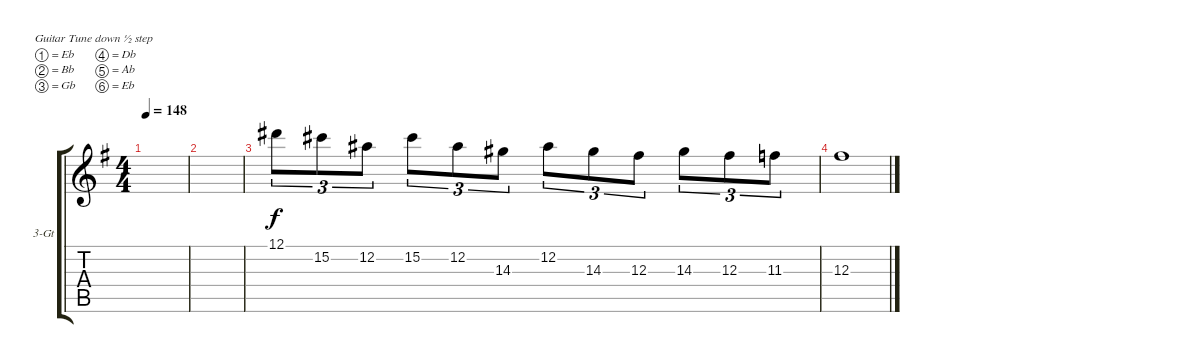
\bracketExtendMode groupsimilarinstruments
\firstSystemTrackNameOrientation horizontal
\otherSystemsTrackNameOrientation horizontal
\track ("Guitar 3" "3-Gt") {instrument distortionguitar}
\staff {score tabs}
\tuning (Eb4 Bb3 Gb3 Db3 Ab2 Eb2)
\ts (4 4)
\tempo 148
\clef g2
\scale
1.05549
\ks g
|
\scale
0.944515 |
\scale
1.05549 12.1.8{tu (3 2)} 15.2.8{tu (3 2)} 12.2.8{tu (3 2)} 15.2.8{tu (3 2)} 12.2.8{tu (3 2)} 14.3.8{tu (3 2)} 12.2.8{tu (3 2)} 14.3.8{tu (3 2)} 12.3.8{tu (3 2)} 14.3.8{tu (3 2)} 12.3.8{tu (3 2)} 11.3.8{tu (3 2)} |
\scale
0.944515 12.3.1 |
\scale
1.05549 |
\scale
0.944515
